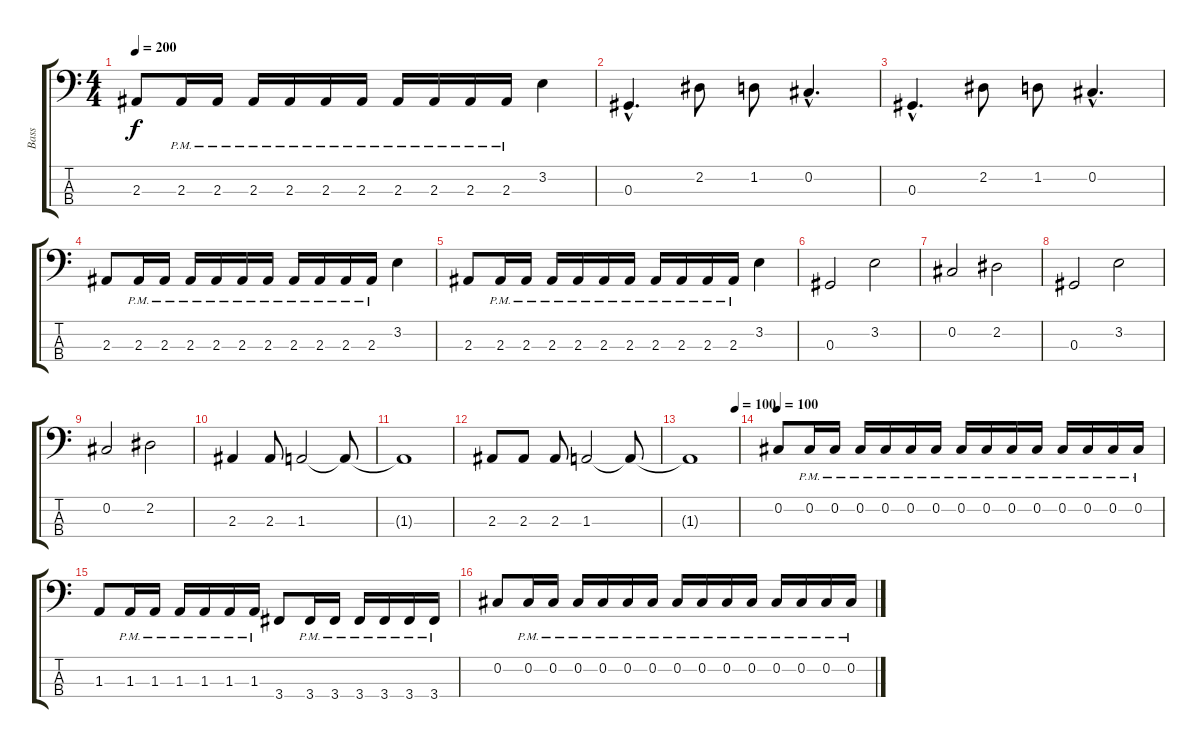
\track ("Bass" "Bass") {instrument slapbass2}
\staff {score tabs}
\tuning (Gb2 Db2 Ab1 Eb1) {hide}
\ts (4 4)
\tempo 200
\clef f4
\ks c
2.3.8{dy f} 2.3{pm}.16 2.3{pm}.16 2.3{pm}.16 2.3{pm}.16 2.3{pm}.16 2.3{pm}.16 2.3{pm}.16 2.3{pm}.16 2.3{pm}.16 2.3{pm}.16 3.2.4 |
0.3{hac}.4{d} 2.2.8 1.2.8 0.2{hac}.4{d} |
0.3{hac}.4{d} 2.2.8 1.2.8 0.2{hac}.4{d} |
2.3.8 2.3{pm}.16 2.3{pm}.16 2.3{pm}.16 2.3{pm}.16 2.3{pm}.16 2.3{pm}.16 2.3{pm}.16 2.3{pm}.16 2.3{pm}.16 2.3{pm}.16 3.2.4 |
2.3.8 2.3{pm}.16 2.3{pm}.16 2.3{pm}.16 2.3{pm}.16 2.3{pm}.16 2.3{pm}.16 2.3{pm}.16 2.3{pm}.16 2.3{pm}.16 2.3{pm}.16 3.2.4 |
0.3.2 3.2.2 |
0.2.2 2.2.2 |
0.3.2 3.2.2 |
0.2.2 2.2.2 |
2.3.4 2.3.8 1.3.2 1.3{t}.8 |
1.3{t}.1 |
2.3.8 2.3.8 2.3.8 1.3.2 1.3{t}.8 |
\tempo (100 0.9375)
1.3{t}.1 |
\tempo 100
0.2.8 0.2{pm}.16 0.2{pm}.16 0.2{pm}.16 0.2{pm}.16 0.2{pm}.16 0.2{pm}.16 0.2{pm}.16 0.2{pm}.16 0.2{pm}.16 0.2{pm}.16 0.2{pm}.16 0.2{pm}.16 0.2{pm}.16 0.2{pm}.16 |
1.3.8 1.3{pm}.16 1.3{pm}.16 1.3{pm}.16 1.3{pm}.16 1.3{pm}.16 1.3{pm}.16 3.4.8 3.4{pm}.16 3.4{pm}.16 3.4{pm}.16 3.4{pm}.16 3.4{pm}.16 3.4{pm}.16 |
0.2.8 0.2{pm}.16 0.2{pm}.16 0.2{pm}.16 0.2{pm}.16 0.2{pm}.16 0.2{pm}.16 0.2{pm}.16 0.2{pm}.16 0.2{pm}.16 0.2{pm}.16 0.2{pm}.16 0.2{pm}.16 0.2{pm}.16 0.2{pm}.16
